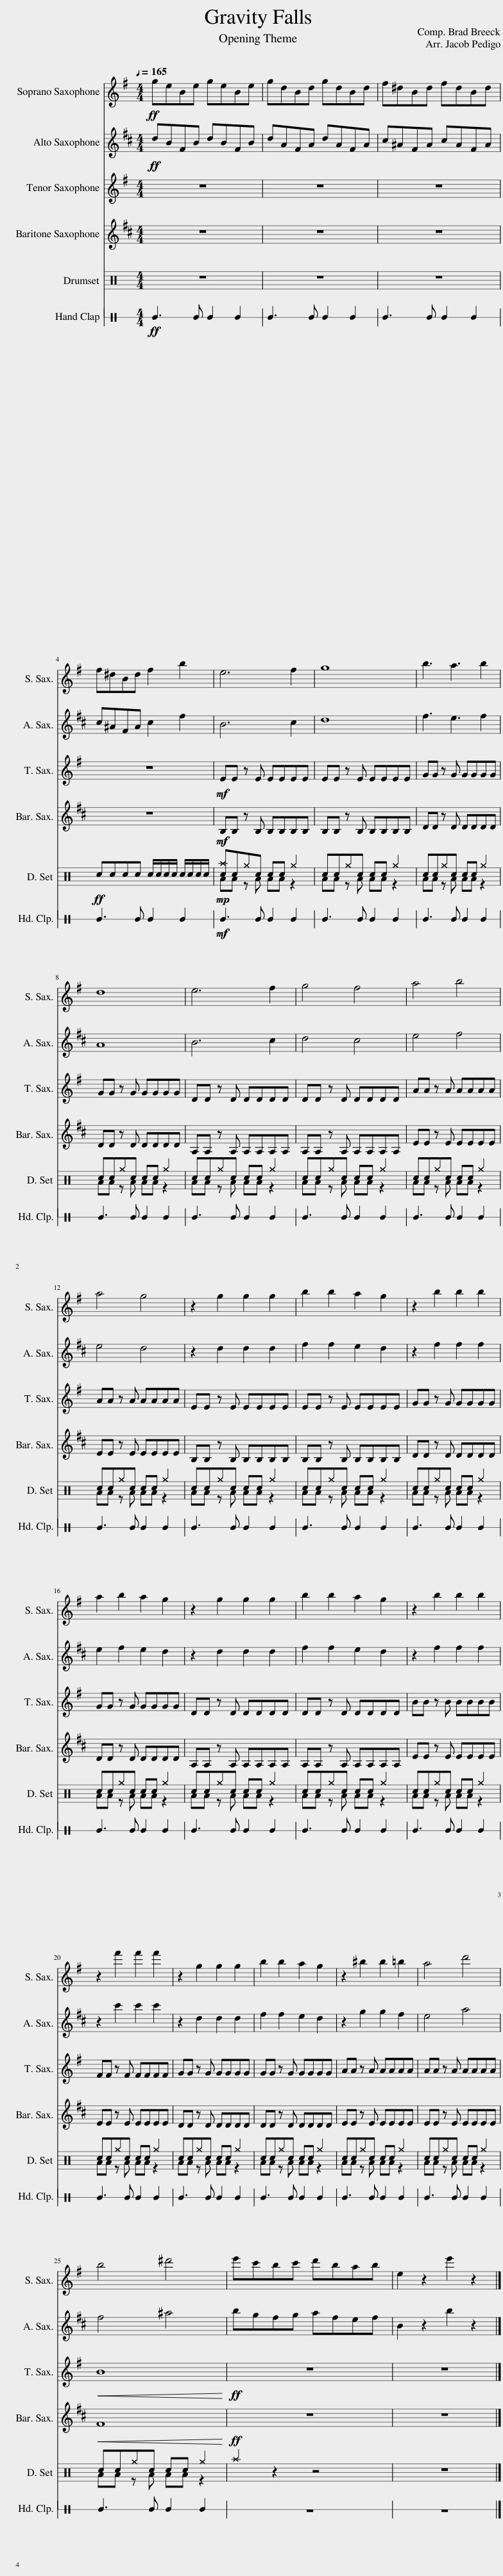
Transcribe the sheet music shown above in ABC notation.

X:1
%%score 1 2 3 4 ( 5 6 ) 7
L:1/8
Q:1/4=165
M:4/4
I:linebreak $
K:C
V:1 treble transpose=-2
V:2 treble transpose=-9
V:3 treble transpose=-14
V:4 treble transpose=-21
V:5 perc
K:none
V:6 perc
K:none
V:7 perc stafflines=1
K:none
V:1
[K:G]!ff! geBe geBe | gdBd gdBd | f^dBd fdBd |$ f^dBd f2 b2 | e6 f2 | %5
 g8 | b3 a3 b2 |$ d8 | e6 f2 | g4 f4 | %10
 a4 b4 |$ a4 g4 | z2 g2 g2 g2 | b2 b2 a2 g2 | z2 b2 b2 b2 |$ %15
 a2 b2 a2 g2 | z2 g2 g2 g2 | b2 b2 a2 g2 | z2 b2 b2 b2 |$ z2 f'2 f'2 f'2 | %20
 z2 g2 g2 g2 | b2 b2 a2 g2 | z2 ^b2 b2 =b2 | a4 d'4 |$ b4 ^d'4 | %25
 e'c'bc' d'bab | e2 z2 e'2 z2 |] %27
V:2
[K:D]!ff! dBFB dBFB | dAFA dAFA | c^AFA cAFA |$ c^AFA c2 f2 | B6 c2 | %5
 d8 | f3 e3 f2 |$ A8 | B6 c2 | d4 c4 | %10
 e4 f4 |$ e4 d4 | z2 d2 d2 d2 | f2 f2 e2 d2 | z2 f2 f2 f2 |$ %15
 e2 f2 e2 d2 | z2 d2 d2 d2 | f2 f2 e2 d2 | z2 f2 f2 f2 |$ z2 c'2 c'2 c'2 | %20
 z2 d2 d2 d2 | f2 f2 e2 d2 | z2 g2 g2 f2 | e4 a4 |$ f4 ^a4 | %25
 bgfg afef | B2 z2 b2 z2 |] %27
V:3
[K:G] z8 | z8 | z8 |$ z8 |!mf! EE z E EEEE | %5
 EE z E EEEE | GG z G GGGG |$ GG z G GGGG | DD z D DDDD | DD z D DDDD | %10
 AA z A AAAA |$ AA z A AAAA | EE z E EEEE | EE z E EEEE | GG z G GGGG |$ %15
 GG z G GGGG | DD z D DDDD | DD z D DDDD | BB z B BBBB |$ FF z F FFFF | %20
 GG z G GGGG | GG z G GGGG | AA z A AAAA | AA z A AAAA |$!<(! B8!<)! | %25
!ff! z8 | z8 |] %27
V:4
[K:D] z8 | z8 | z8 |$ z8 |!mf! B,B, z B, B,B,B,B, | %5
 B,B, z B, B,B,B,B, | DD z D DDDD |$ DD z D DDDD | A,A, z A, A,A,A,A, | A,A, z A, A,A,A,A, | %10
 EE z E EEEE |$ EE z E EEEE | B,B, z B, B,B,B,B, | B,B, z B, B,B,B,B, | DD z D DDDD |$ %15
 DD z D DDDD | A,A, z A, A,A,A,A, | A,A, z A, A,A,A,A, | EE z E EEEE |$ EE z E EEEE | %20
 DD z D DDDD | DD z D DDDD | EE z E EEEE | EE z E EEEE |$!<(! F8!<)! | %25
!ff! z8 | z8 |] %27
V:5
 z8 | z8 | z8 |$!ff! cccc c/c/c/c/ c/c/c/c/ |!mp! [c^a]c^gc cc ^g2 | %5
 cc^gc cc ^g2 | cc^gc cc ^g2 |$ cc^gc cc ^g2 | cc^gc cc ^g2 | cc^gc cc ^g2 | %10
 cc^gc cc ^g2 |$ cc^gc cc ^g2 | cc^gc cc ^g2 | cc^gc cc ^g2 | cc^gc cc ^g2 |$ %15
 cc^gc cc ^g2 | cc^gc cc ^g2 | cc^gc cc ^g2 | cc^gc cc ^g2 |$ cc^gc cc ^g2 | %20
 cc^gc cc ^g2 | cc^gc cc ^g2 | cc^gc cc ^g2 | cc^gc cc ^g2 |$ cc^gc cc ^g2 | %25
 ^a2 z2 z4 | z8 |] %27
V:6
 x8 | x8 | x8 |$ x8 | AA z A AA z2 | %5
 AA z A AA z2 | AA z A AA z2 |$ AA z A AA z2 | AA z A AA z2 | AA z A AA z2 | %10
 AA z A AA z2 |$ AA z A AA z2 | AA z A AA z2 | AA z A AA z2 | AA z A AA z2 |$ %15
 AA z A AA z2 | AA z A AA z2 | AA z A AA z2 | AA z A AA z2 |$ AA z A AA z2 | %20
 AA z A AA z2 | AA z A AA z2 | AA z A AA z2 | AA z A AA z2 |$ AA z A AA z2 | %25
 x8 | x8 |] %27
V:7
!ff! E3 E E2 E2 | E3 E E2 E2 | E3 E E2 E2 |$ E3 E E2 E2 |!mf! E3 E E2 E2 | %5
 E3 E E2 E2 | E3 E E2 E2 |$ E3 E E2 E2 | E3 E E2 E2 | E3 E E2 E2 | %10
 E3 E E2 E2 |$ E3 E E2 E2 | E3 E E2 E2 | E3 E E2 E2 | E3 E E2 E2 |$ %15
 E3 E E2 E2 | E3 E E2 E2 | E3 E E2 E2 | E3 E E2 E2 |$ E3 E E2 E2 | %20
 E3 E E2 E2 | E3 E E2 E2 | E3 E E2 E2 | E3 E E2 E2 |$ E3 E E2 E2 | %25
 z8 | z8 |] %27
